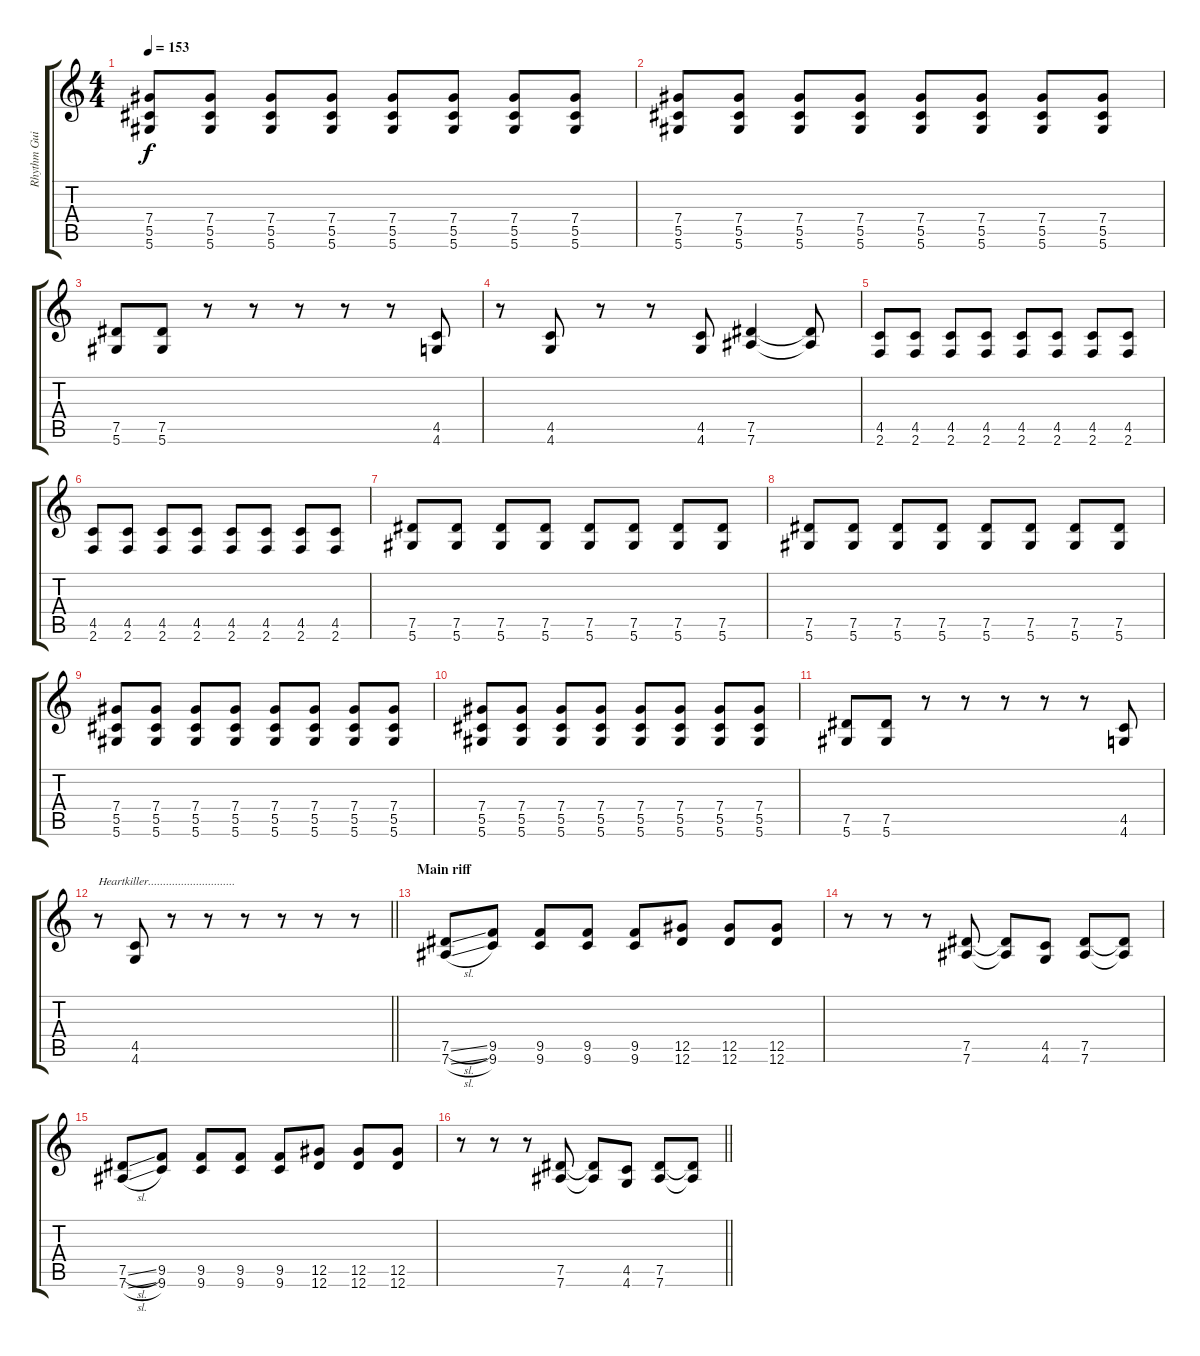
\track ("Rhythm Guitar" "Rhythm Gui") {instrument distortionguitar}
\staff {score tabs}
\tuning (Eb4 Bb3 Gb3 Db3 Ab2 Eb2) {hide}
\ts (4 4)
\tempo 153
\clef g2
\ks c
(7.4 5.5 5.6).8{dy f} (7.4 5.5 5.6).8 (7.4 5.5 5.6).8 (7.4 5.5 5.6).8 (7.4 5.5 5.6).8 (7.4 5.5 5.6).8 (7.4 5.5 5.6).8 (7.4 5.5 5.6).8 |
(7.4 5.5 5.6).8 (7.4 5.5 5.6).8 (7.4 5.5 5.6).8 (7.4 5.5 5.6).8 (7.4 5.5 5.6).8 (7.4 5.5 5.6).8 (7.4 5.5 5.6).8 (7.4 5.5 5.6).8 |
(7.5 5.6).8 (7.5 5.6).8 r.8 r.8 r.8 r.8 r.8 (4.5 4.6).8 |
r.8 (4.5 4.6).8 r.8 r.8 (4.5 4.6).8 (7.5 7.6).4 (7.5{t} 7.6{t}).8 |
(4.5 2.6).8 (4.5 2.6).8 (4.5 2.6).8 (4.5 2.6).8 (4.5 2.6).8 (4.5 2.6).8 (4.5 2.6).8 (4.5 2.6).8 |
(4.5 2.6).8 (4.5 2.6).8 (4.5 2.6).8 (4.5 2.6).8 (4.5 2.6).8 (4.5 2.6).8 (4.5 2.6).8 (4.5 2.6).8 |
(7.5 5.6).8 (7.5 5.6).8 (7.5 5.6).8 (7.5 5.6).8 (7.5 5.6).8 (7.5 5.6).8 (7.5 5.6).8 (7.5 5.6).8 |
(7.5 5.6).8 (7.5 5.6).8 (7.5 5.6).8 (7.5 5.6).8 (7.5 5.6).8 (7.5 5.6).8 (7.5 5.6).8 (7.5 5.6).8 |
(7.4 5.5 5.6).8 (7.4 5.5 5.6).8 (7.4 5.5 5.6).8 (7.4 5.5 5.6).8 (7.4 5.5 5.6).8 (7.4 5.5 5.6).8 (7.4 5.5 5.6).8 (7.4 5.5 5.6).8 |
(7.4 5.5 5.6).8 (7.4 5.5 5.6).8 (7.4 5.5 5.6).8 (7.4 5.5 5.6).8 (7.4 5.5 5.6).8 (7.4 5.5 5.6).8 (7.4 5.5 5.6).8 (7.4 5.5 5.6).8 |
(7.5 5.6).8 (7.5 5.6).8 r.8 r.8 r.8 r.8 r.8 (4.5 4.6).8 |
\barLineRight lightlight
r.8{txt "Heartkiller............................."} (4.5 4.6).8 r.8 r.8 r.8 r.8 r.8 r.8 |
\section ("" "Main riff")
(7.5{sl} 7.6{sl}).8 (9.5 9.6).8 (9.5 9.6).8 (9.5 9.6).8 (9.5 9.6).8 (12.5 12.6).8 (12.5 12.6).8 (12.5 12.6).8 |
r.8 r.8 r.8 (7.5 7.6).8 (7.5{t} 7.6{t}).8 (4.5 4.6).8 (7.5 7.6).8 (7.5{t} 7.6{t}).8 |
(7.5{sl} 7.6{sl}).8 (9.5 9.6).8 (9.5 9.6).8 (9.5 9.6).8 (9.5 9.6).8 (12.5 12.6).8 (12.5 12.6).8 (12.5 12.6).8 |
\barLineRight lightlight
r.8 r.8 r.8 (7.5 7.6).8 (7.5{t} 7.6{t}).8 (4.5 4.6).8 (7.5 7.6).8 (7.5{t} 7.6{t}).8
